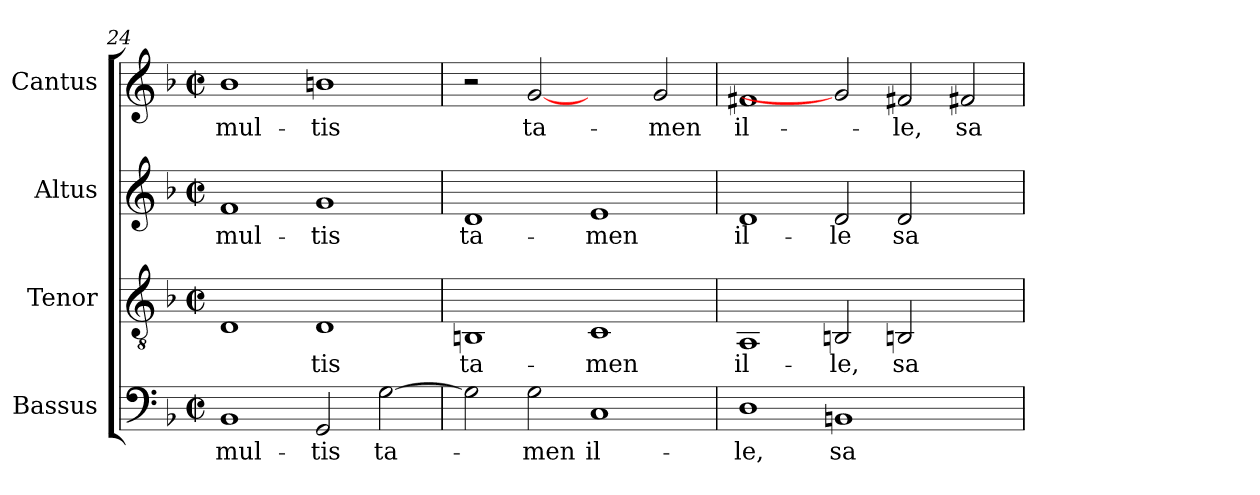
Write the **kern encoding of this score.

**kern	**text	**kern	**text	**kern	**text	**kern	**text
*part4	*part4	*part3	*part3	*part2	*part2	*part1	*part1
*staff4	*staff4	*staff3	*staff3	*staff2	*staff2	*staff1	*staff1
*I"Bassus	*	*I"Tenor	*	*I"Altus	*	*I"Cantus	*
*clefF4	*	*clefGv2	*	*clefG2	*	*clefG2	*
*k[b-]	*	*k[b-]	*	*k[b-]	*	*k[b-]	*
*F:	*	*F:	*	*F:	*	*F:	*
*M2/2	*	*M2/2	*	*M2/2	*	*M2/2	*
*met(c|)	*	*met(c|)	*	*met(c|)	*	*met(c|)	*
=24	=24	=24	=24	=24	=24	=24	=24
!	!LO:LY:b:color=#000000	!	!	!	!	!	!
!	!	!	!	!	!LO:LY:b:color=#000000	!	!
!	!	!	!	!	!	!	!LO:LY:b:color=#000000
1BB-i	mul-	1Di	.	1fi	mul-	1b-i	mul-
!	!LO:LY:b:color=#000000	!	!	!	!	!	!
!	!	!	!LO:LY:b:color=#000000	!	!	!	!
!	!	!	!	!	!LO:LY:b:color=#000000	!	!
!	!	!	!	!	!	!	!LO:LY:b:color=#000000
2GGi/	-tis	1Di	-tis	1gi	-tis	1bni	-tis
!	!LO:LY:b:color=#000000	!	!	!	!	!	!
[>2Gi\	ta-	.	.	.	.	.	.
!!LO:LB:g=z
=25	=25	=25	=25	=25	=25	=25	=25
!	!	!	!LO:LY:b:color=#000000	!	!	!	!
!	!	!	!	!	!LO:LY:b:color=#000000	!	!
2Gi\]	.	1BBni	ta-	1di	ta-	2r	.
!	!LO:LY:b:color=#000000	!	!	!	!	!	!
!	!	!	!	!	!	!	!LO:LY:b:color=#000000
2Gi\	-men	.	.	.	.	[2gi	ta-
!	!LO:LY:b:color=#000000	!	!	!	!	!	!
!	!	!	!LO:LY:b:color=#000000	!	!	!	!
!	!	!	!	!	!LO:LY:b:color=#000000	!	!
1Ci	il-	1Ci	-men	1ei	-men	2ryy	.
!	!	!	!	!	!	!	!LO:LY:b:color=#000000
.	.	.	.	.	.	2gi/	-men
=26	=26	=26	=26	=26	=26	=26	=26
!	!LO:LY:b:color=#000000	!	!	!	!	!	!
!	!	!	!LO:LY:b:color=#000000	!	!	!	!
!	!	!	!	!	!LO:LY:b:color=#000000	!	!
!	!	!	!	!	!	!	!LO:LY:b:color=#000000
1Di	-le,	1AAi	il-	1di	il-	1f#Xi	il-
!	!LO:LY:b:color=#000000	!	!	!	!	!	!
!	!	!	!LO:LY:b:color=#000000	!	!	!	!
!	!	!	!	!	!LO:LY:b:color=#000000	!	!
1BBni	sa-	2BBni/	-le,	2di/	-le	2gi]	.
!	!	!	!LO:LY:b:color=#000000	!	!	!	!
!	!	!	!	!	!LO:LY:b:color=#000000	!	!
!	!	!	!	!	!	!	!LO:LY:b:color=#000000
.	.	2BBni/	sa-	2di/	sa-	2f#Xi/	-le,
!	!	!	!	!	!	!	!LO:LY:b:color=#000000
2ryy	.	2ryy	.	2ryy	.	2f#Xi/	sa-
=	=	=	=	=	=	=	=
*-	*-	*-	*-	*-	*-	*-	*-
